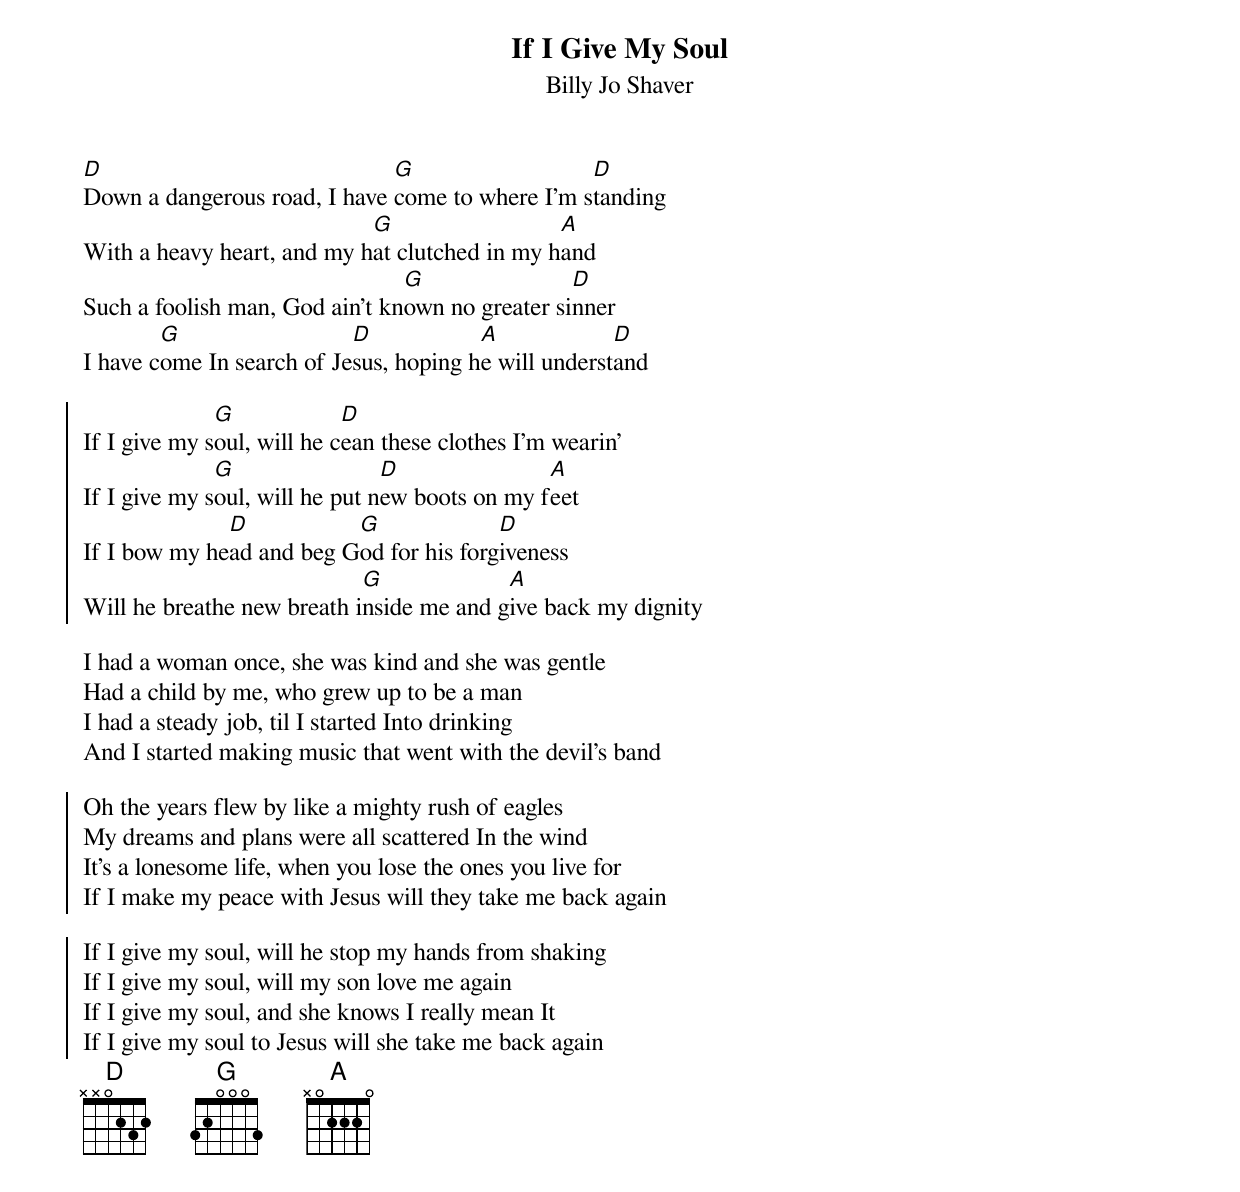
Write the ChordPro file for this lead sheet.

{title:If I Give My Soul}
{st:Billy Jo Shaver}

[D]Down a dangerous road, I have [G]come to where I'm s[D]tanding
With a heavy heart, and my h[G]at clutched in my h[A]and
Such a foolish man, God ain't kn[G]own no greater si[D]nner
I have c[G]ome In search of Je[D]sus, hoping h[A]e will underst[D]and

{soc}
If I give my s[G]oul, will he c[D]ean these clothes I'm wearin'
If I give my s[G]oul, will he put n[D]ew boots on my f[A]eet
If I bow my he[D]ad and beg G[G]od for his forg[D]iveness
Will he breathe new breath i[G]nside me and g[A]ive back my dignity
{eoc}

I had a woman once, she was kind and she was gentle
Had a child by me, who grew up to be a man
I had a steady job, til I started Into drinking
And I started making music that went with the devil's band

{soc}
Oh the years flew by like a mighty rush of eagles
My dreams and plans were all scattered In the wind
It's a lonesome life, when you lose the ones you live for
If I make my peace with Jesus will they take me back again
{eoc}

{soc}
If I give my soul, will he stop my hands from shaking
If I give my soul, will my son love me again
If I give my soul, and she knows I really mean It
If I give my soul to Jesus will she take me back again
{eoc}
